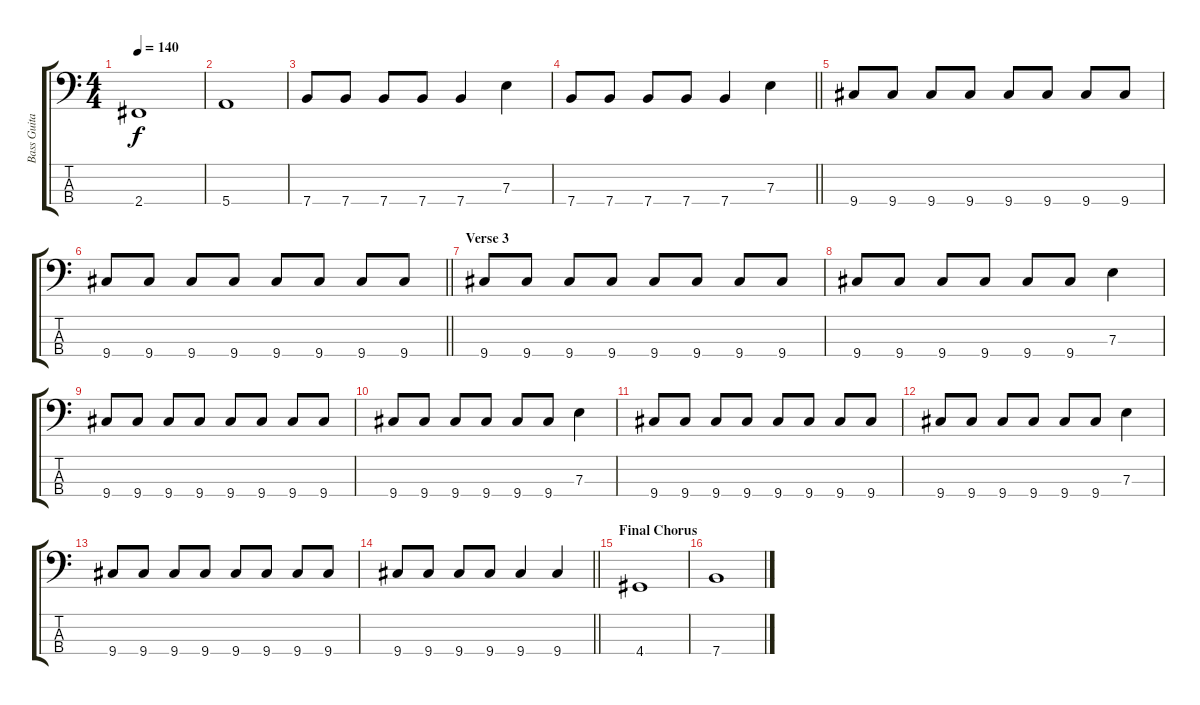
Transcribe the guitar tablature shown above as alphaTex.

\track ("Bass Guitar" "Bass Guita") {instrument electricbassfinger}
\staff {score tabs}
\tuning (G2 D2 A1 E1) {hide}
\ts (4 4)
\tempo 140
\clef f4
\ks c
2.4.1{dy f} |
5.4.1 |
7.4.8 7.4.8 7.4.8 7.4.8 7.4.4 7.3.4 |
\barLineRight lightlight
7.4.8 7.4.8 7.4.8 7.4.8 7.4.4 7.3.4 |
\section ("" "")
9.4.8 9.4.8 9.4.8 9.4.8 9.4.8 9.4.8 9.4.8 9.4.8 |
\barLineRight lightlight
9.4.8 9.4.8 9.4.8 9.4.8 9.4.8 9.4.8 9.4.8 9.4.8 |
\section ("" "Verse 3")
9.4.8 9.4.8 9.4.8 9.4.8 9.4.8 9.4.8 9.4.8 9.4.8 |
9.4.8 9.4.8 9.4.8 9.4.8 9.4.8 9.4.8 7.3.4 |
9.4.8 9.4.8 9.4.8 9.4.8 9.4.8 9.4.8 9.4.8 9.4.8 |
9.4.8 9.4.8 9.4.8 9.4.8 9.4.8 9.4.8 7.3.4 |
9.4.8 9.4.8 9.4.8 9.4.8 9.4.8 9.4.8 9.4.8 9.4.8 |
9.4.8 9.4.8 9.4.8 9.4.8 9.4.8 9.4.8 7.3.4 |
9.4.8 9.4.8 9.4.8 9.4.8 9.4.8 9.4.8 9.4.8 9.4.8 |
\barLineRight lightlight
9.4.8 9.4.8 9.4.8 9.4.8 9.4.4 9.4.4 |
\section ("" "Final Chorus")
4.4.1 |
7.4.1
